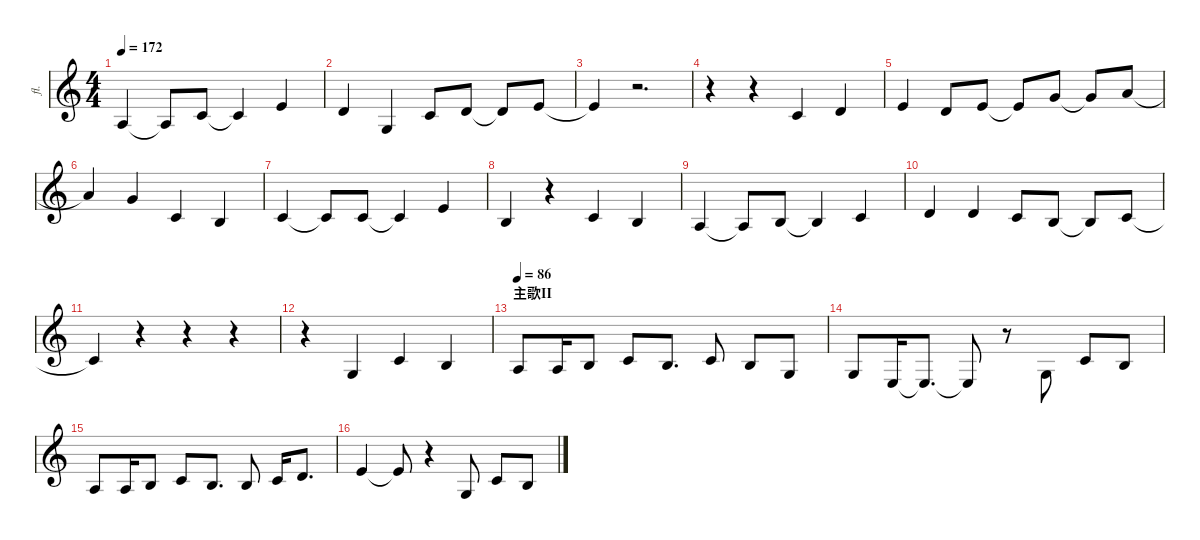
\defaultSystemsLayout 4
\hideDynamics
\bracketExtendMode nobrackets
\track ("Vocal" "fl.") {solo instrument flute}
\staff {score}
\tuning (E4 B3 G3 D3 A2 E2)
\ts (4 4)
\tempo 172
\clef g2
\ks c
-7.1.4{dy mf beam Up} -7.1{t}.8{beam Up} -4.1.8{beam Up} -4.1{t}.4{beam Up} 0.1.4{beam Up} |
-2.1.4{beam Up} -9.1.4{beam Up} -4.1.8{beam Up} -2.1.8{beam Up} -2.1{t}.8{beam Up} 0.1.8{beam Up} |
0.1{t}.4{beam Up} r.2{d beam Down} |
r.4{beam Down} r.4{beam Down} -4.1.4{beam Up} -2.1.4{beam Up} |
0.1.4{beam Up} -2.1.8{beam Up} 0.1.8{beam Up} 0.1{t}.8{beam Up} 3.1.8{beam Up} 3.1{t}.8{beam Up} 5.1.8{beam Up} |
5.1{t}.4{beam Up} 3.1.4{beam Up} -4.1.4{beam Up} -5.1.4{beam Up} |
-4.1.4{beam Up} -4.1{t}.8{beam Up} -4.1.8{beam Up} -4.1{t}.4{beam Up} 0.1.4{beam Up} |
-5.1.4{beam Up} r.4{beam Down} -4.1.4{beam Up} -5.1.4{beam Up} |
-7.1.4{beam Up} -7.1{t}.8{beam Up} -5.1.8{beam Up} -5.1{t}.4{beam Up} -4.1.4{beam Up} |
-2.1.4{beam Up} 3.2.4{beam Up} -4.1.8{beam Up} -5.1.8{beam Up} -5.1{t}.8{beam Up} -4.1.8{beam Up} |
-4.1{t}.4{beam Up} r.4{beam Down} r.4{beam Down} r.4{beam Down} |
r.4{beam Down} -9.1.4{beam Up} -4.1.4{beam Up} -5.1.4{beam Up} |
\section ("" "主歌II")
\tempo 86
-7.1.8{beam Up} -7.1.16{beam Up} -5.1.8{beam Up} -4.1.8{beam Up} -5.1.8{d beam Up} -4.1.8{beam Up} -5.1.8{beam Up} -9.1.8{beam Up} |
-9.1.8{beam Up} -12.1.16{beam Up} -12.1{t}.8{d beam Up} -12.1{t}.8{beam Up} r.8{beam Down} -9.1.8{beam Up} -4.1.8{beam Up} -5.1.8{beam Up} |
-7.1.8{beam Up} -7.1.16{beam Up} -5.1.8{beam Up} -4.1.8{beam Up} -5.1.8{d beam Up} -5.1.8{beam Up} -4.1.16{beam Up} -2.1.8{d beam Up} |
9.3.4{beam Up} 9.3{t}.8{beam Up} r.4{beam Down} -9.1.8{beam Up} -4.1.8{beam Up} -5.1.8{beam Up}
